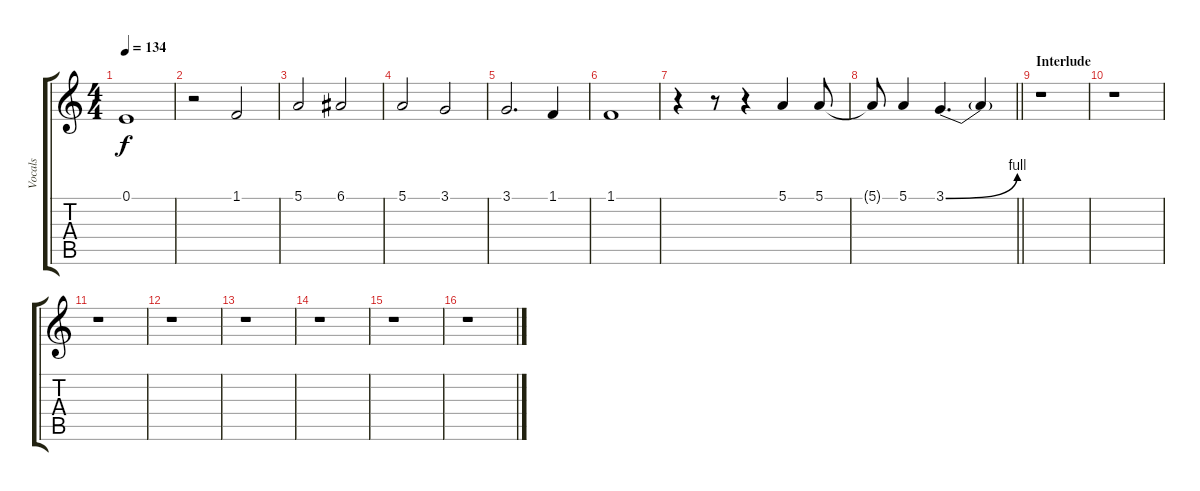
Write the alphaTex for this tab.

\track ("Vocals" "Vocals") {instrument flute}
\staff {score tabs}
\tuning (E4 B3 G3 D3 A2 E2) {hide}
\ts (4 4)
\tempo 134
\clef g2
\ks c
0.1{t}.1{dy f} |
r.2 1.1.2 |
5.1.2 6.1.2 |
5.1.2 3.1.2 |
3.1.2{d} 1.1.4 |
1.1.1 |
r.4 r.8 r.4 5.1.4 5.1.8 |
\barLineRight lightlight
5.1{t}.8 5.1.4 3.1{be (bend 0 0 60 4)}.4{d} 3.1{t}.4 |
\section ("" "Interlude")
r.1 |
r.1 |
r.1 |
r.1 |
r.1 |
r.1 |
r.1 |
r.1
